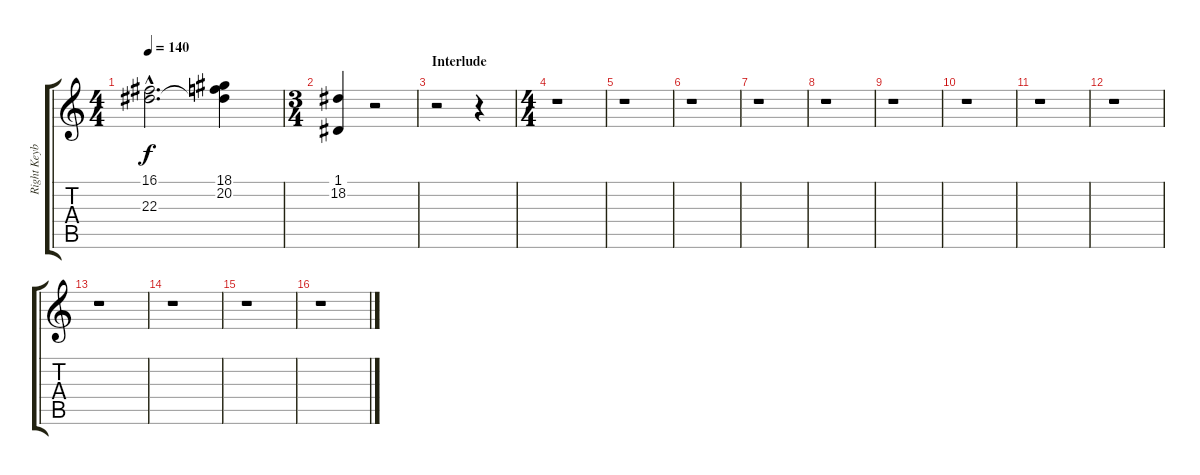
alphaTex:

\track ("Right Keybord" "Right Keyb") {instrument stringensemble1}
\staff {score tabs}
\tuning (D4 A3 F3 C3 G2 D2) {hide}
\ts (4 4)
\tempo 140
\clef g2
\ks c
(16.1{hac} 22.3{hac}).2{d dy f} (18.1 20.2 22.3{t}).4 |
\ts (3 4)
(1.1 18.2).4 r.2 |
\section ("" "Interlude")
r.2 r.4 |
\ts (4 4)
r.1 |
r.1 |
r.1 |
r.1 |
r.1 |
r.1 |
r.1 |
r.1 |
r.1 |
r.1 |
r.1 |
r.1 |
r.1
